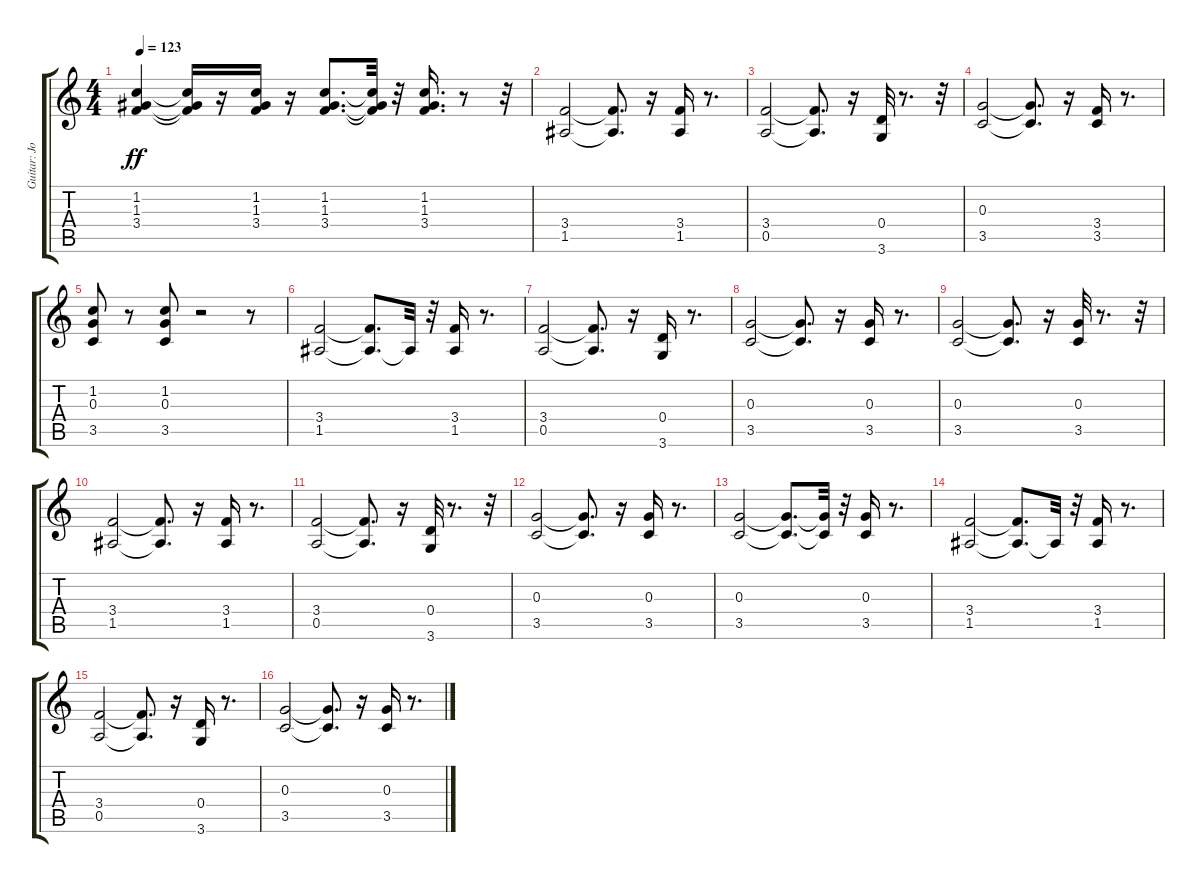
\track ("Guitar: Joey Hunting" "Guitar: Jo") {instrument overdrivenguitar}
\staff {score tabs}
\tuning (E4 B3 G3 D3 A2 E2) {hide}
\ts (4 4)
\tempo 123
\clef g2
\ks c
(1.2 1.3 3.4).4{dy ff} (1.2{t} 1.3{t} 3.4{t}).16 r.16 (1.2 1.3 3.4).16 r.16 (1.2 1.3 3.4).8{d} (1.2{t} 1.3{t} 3.4{t}).32 r.32 (1.2 1.3 3.4).16{d} r.8 r.32 |
(3.4 1.5).2 (3.4{t} 1.5{t}).8{d} r.16 (3.4 1.5).16 r.8{d} |
(3.4 0.5).2 (3.4{t} 0.5{t}).8{d} r.16 (0.4 3.6).32 r.8{d} r.32 |
(0.3 3.5).2 (0.3{t} 3.5{t}).8{d} r.16 (3.4 3.5).16 r.8{d} |
(1.2 0.3 3.5).8 r.8 (1.2 0.3 3.5).8 r.2 r.8 |
(3.4 1.5).2 (3.4{t} 1.5{t}).8{d} 1.5{t}.32 r.32 (3.4 1.5).16 r.8{d} |
(3.4 0.5).2 (3.4{t} 0.5{t}).8{d} r.16 (0.4 3.6).16 r.8{d} |
(0.3 3.5).2 (0.3{t} 3.5{t}).8{d} r.16 (0.3 3.5).16 r.8{d} |
(0.3 3.5).2 (0.3{t} 3.5{t}).8{d} r.16 (0.3 3.5).32 r.8{d} r.32 |
(3.4 1.5).2 (3.4{t} 1.5{t}).8{d} r.16 (3.4 1.5).16 r.8{d} |
(3.4 0.5).2 (3.4{t} 0.5{t}).8{d} r.16 (0.4 3.6).32 r.8{d} r.32 |
(0.3 3.5).2 (0.3{t} 3.5{t}).8{d} r.16 (0.3 3.5).16 r.8{d} |
(0.3 3.5).2 (0.3{t} 3.5{t}).8{d} (0.3{t} 3.5{t}).32 r.32 (0.3 3.5).16 r.8{d} |
(3.4 1.5).2 (3.4{t} 1.5{t}).8{d} 1.5{t}.32 r.32 (3.4 1.5).16 r.8{d} |
(3.4 0.5).2 (3.4{t} 0.5{t}).8{d} r.16 (0.4 3.6).16 r.8{d} |
(0.3 3.5).2 (0.3{t} 3.5{t}).8{d} r.16 (0.3 3.5).16 r.8{d}
